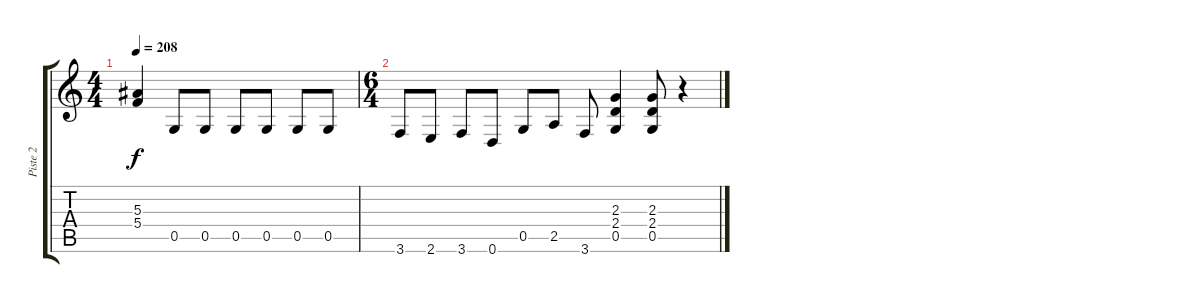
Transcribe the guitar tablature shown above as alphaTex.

\track ("Piste 2" "Piste 2") {instrument distortionguitar}
\staff {score tabs}
\tuning (D4 A3 F3 C3 G2 D2) {hide}
\ts (4 4)
\tempo 208
\clef g2
\ks c
(5.3{t} 5.4{t}).4{dy f} 0.5.8 0.5.8 0.5.8 0.5.8 0.5.8 0.5.8 |
\ts (6 4)
3.6.8 2.6.8 3.6.8 0.6.8 0.5.8 2.5.8 3.6.8 (2.3 2.4 0.5).4 (2.3 2.4 0.5).8 r.4
